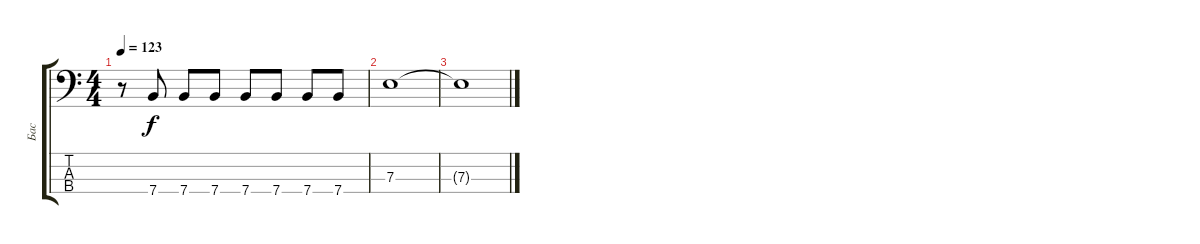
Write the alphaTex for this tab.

\track ("Бас" "Бас") {instrument electricbassfinger}
\staff {score tabs}
\tuning (G2 D2 A1 E1) {hide}
\ts (4 4)
\tempo 123
\clef f4
\ks c
r.8{dy f} 7.4.8 7.4.8 7.4.8 7.4.8 7.4.8 7.4.8 7.4.8 |
7.3.1{volume 2} |
7.3{t}.1
